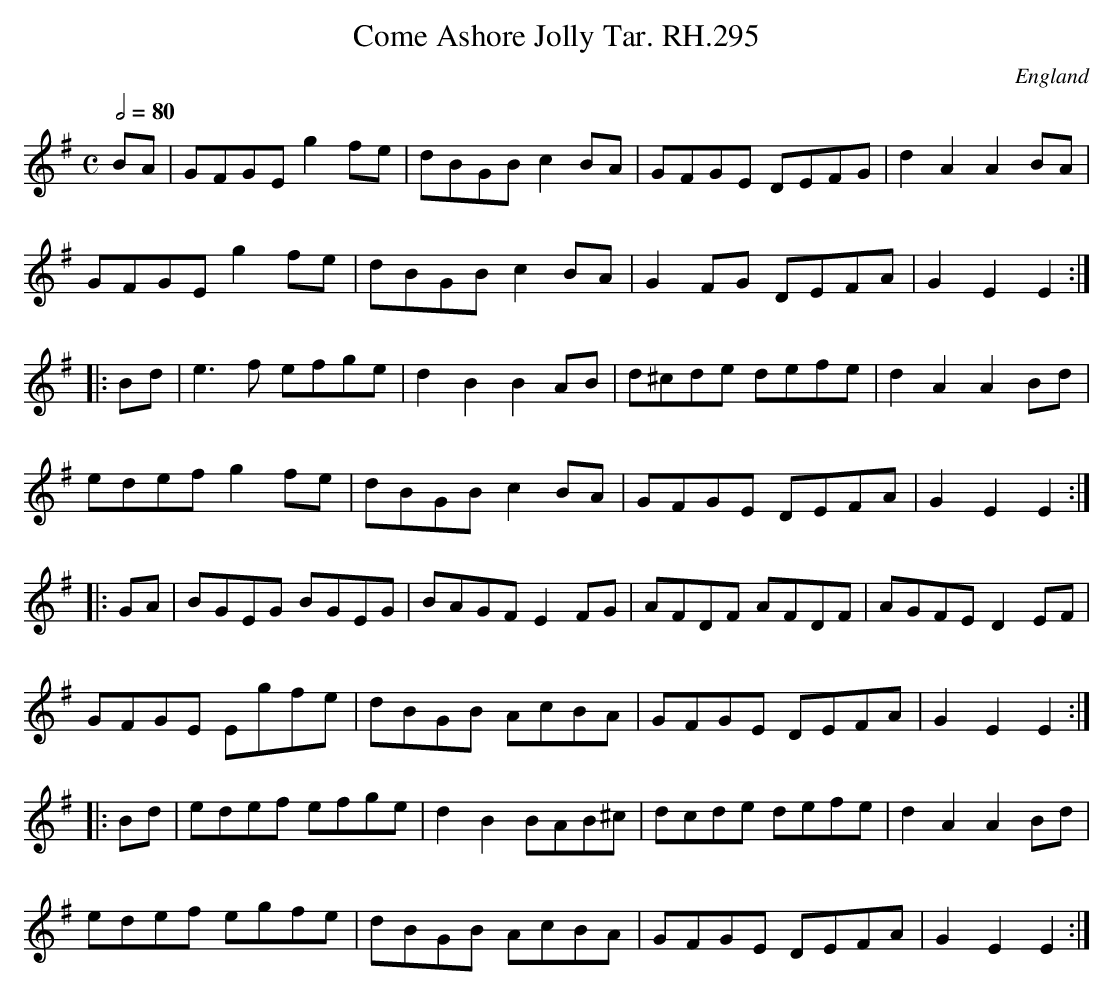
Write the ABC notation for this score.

X:1
T:Come Ashore Jolly Tar. RH.295
L:1/8
M:C
O:England
Q:2/4=80
K:G
BA|GFGE g2fe|dBGB c2BA|GFGE DEFG|d2A2 A2BA|!
GFGE g2fe|dBGB c2BA|G2FG DEFA|G2E2 E2:|!
|:Bd|e3f efge|d2B2 B2AB|d^cde defe|d2A2 A2Bd|!
edef g2fe|dBGB c2BA|GFGE DEFA|G2E2 E2:|!
|:GA|BGEG BGEG|BAGF E2FG|AFDF AFDF|AGFE D2EF|!
GFGE Egfe|dBGB AcBA|GFGE DEFA|G2E2 E2:|!
|:Bd|edef efge|d2B2 BAB^c|dcde defe|d2A2 A2Bd|!
edef egfe|dBGB AcBA|GFGE DEFA|G2E2 E2:|
